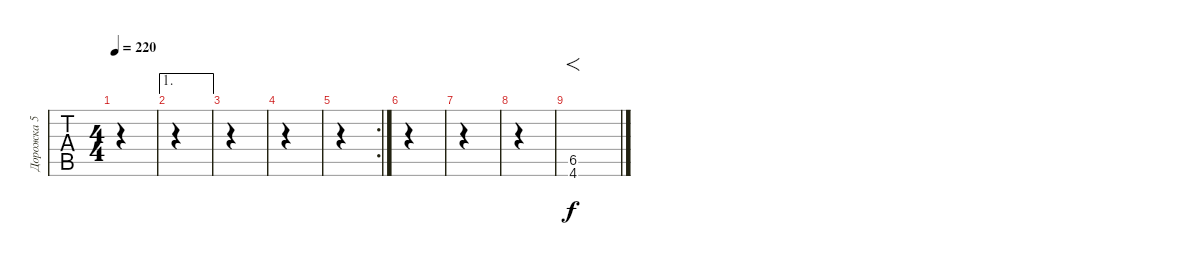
\track ("Дорожка 5" "Дорожка 5") {instrument distortionguitar}
\staff {tabs}
\tuning (E4 B3 G3 D3 A2 E2) {hide}
\ts (4 4)
\tempo 220
\clef g2
\ks c
|
\ae 1
|
|
|
\rc 2
|
|
|
|
(6.5 4.6).1{f}
